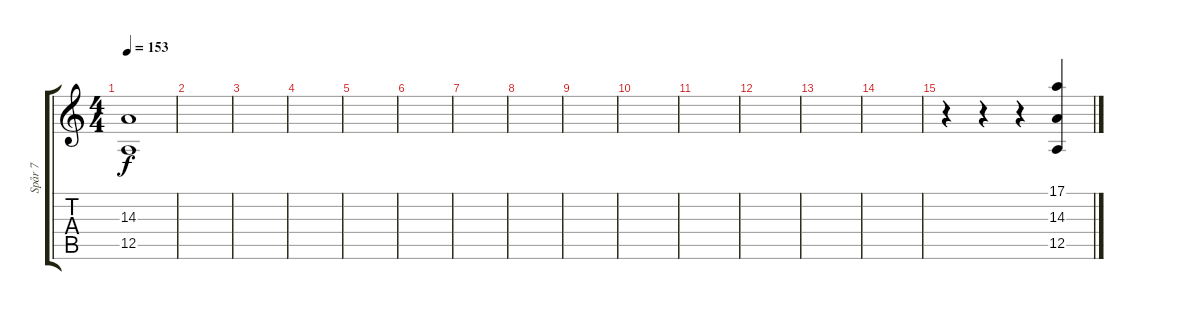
\track ("Spår 7" "Spår 7") {instrument tubularbells}
\staff {score tabs}
\tuning (E4 B3 G3 D3 A2 E2) {hide}
\ts (4 4)
\tempo 153
\clef g2
\ks c
(14.3 12.5).1{dy f instrument tubularbells} |
|
|
|
|
|
|
|
|
|
|
|
|
|
r.4 r.4 r.4 (17.1 14.3 12.5).4
